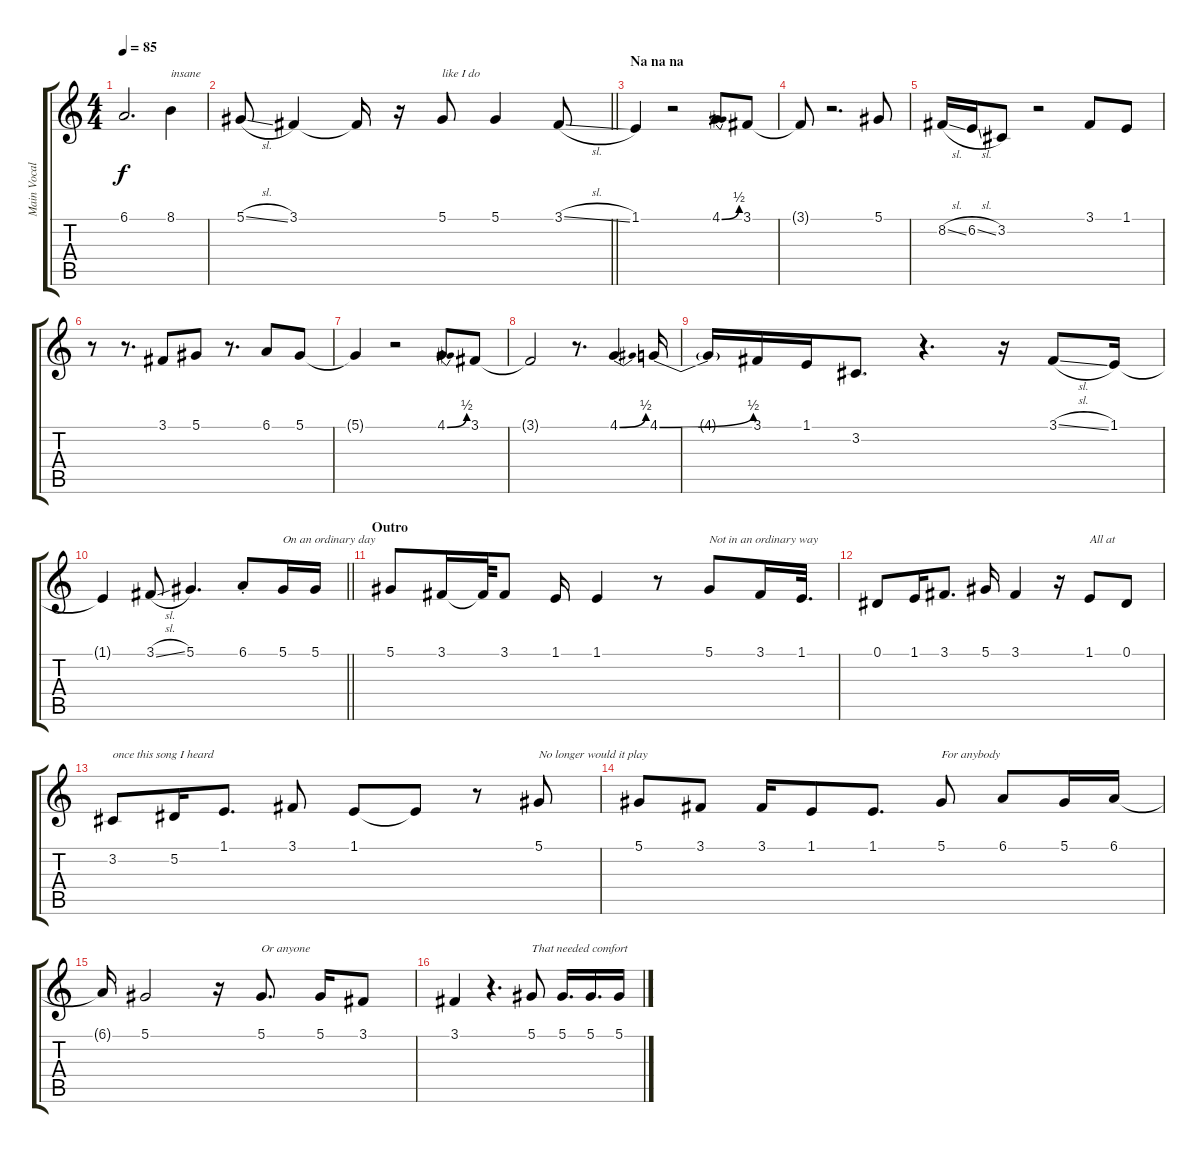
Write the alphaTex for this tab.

\track ("Main Vocals" "Main Vocal") {instrument lead2sawtooth}
\staff {score tabs}
\tuning (Eb4 Bb3 Gb3 Db3 Ab2 Eb2) {hide}
\ts (4 4)
\tempo 85
\clef g2
\ks c
6.1{t}.2{d dy f} 8.1.4{txt "insane"} |
\barLineRight lightlight
5.1{sl}.8 3.1.4 3.1{t}.16 r.16 5.1.8{txt "like I do"} 5.1.4 3.1{sl}.8 |
\section ("" "Na na na")
1.1.4 r.2 4.1{be (bend 0 0 60 2)}.8 3.1.8 |
3.1{t}.8 r.2{d} 5.1.8 |
8.2{sl}.16 6.2{sl}.16 3.2.8 r.2 3.1.8 1.1.8 |
r.8 r.8{d} 3.1.8 5.1.8 r.8{d} 6.1.8 5.1.8 |
5.1{t}.4 r.2 4.1{be (bend 0 0 60 2)}.8 3.1.8 |
3.1{t}.2 r.8{d} 4.1{be (bend 0 0 60 2)}.4 4.1{be (bend 0 0 60 2)}.16 |
4.1{t}.16 3.1.16 1.1.16 3.2.8{d} r.4{d} r.16 3.1{sl}.8 1.1.16 |
\barLineRight lightlight
1.1{t}.4 3.1{sl}.8 5.1.4{d} 6.1{st}.8 5.1.16{txt "On an ordinary day"} 5.1.16 |
\section ("" "Outro")
5.1.8 3.1.16 3.1{t}.64 3.1.8 1.1.16 1.1.4 r.8 5.1.8{txt "Not in an ordinary way"} 3.1.16 1.1.32{d} |
0.1.8 1.1.16 3.1.8{d} 5.1.16 3.1.4 r.16 1.1.8{txt "All at"} 0.1.8 |
3.2.8{txt "once this song I heard"} 5.2.16 1.1.8{d} 3.1.8 1.1.8 1.1{t}.8 r.8 5.1.8{txt "No longer would it play"} |
5.1.8 3.1.8 3.1.16 1.1.8 1.1.8{d} 5.1.8{txt "For anybody"} 6.1.8 5.1.16 6.1.16 |
6.1{t}.16 5.1.2 r.16 5.1.8{d txt "Or anyone"} 5.1.16 3.1.8 |
3.1.4 r.4{d} 5.1.8{txt "That needed comfort"} 5.1.16{d} 5.1.16{d} 5.1.16
